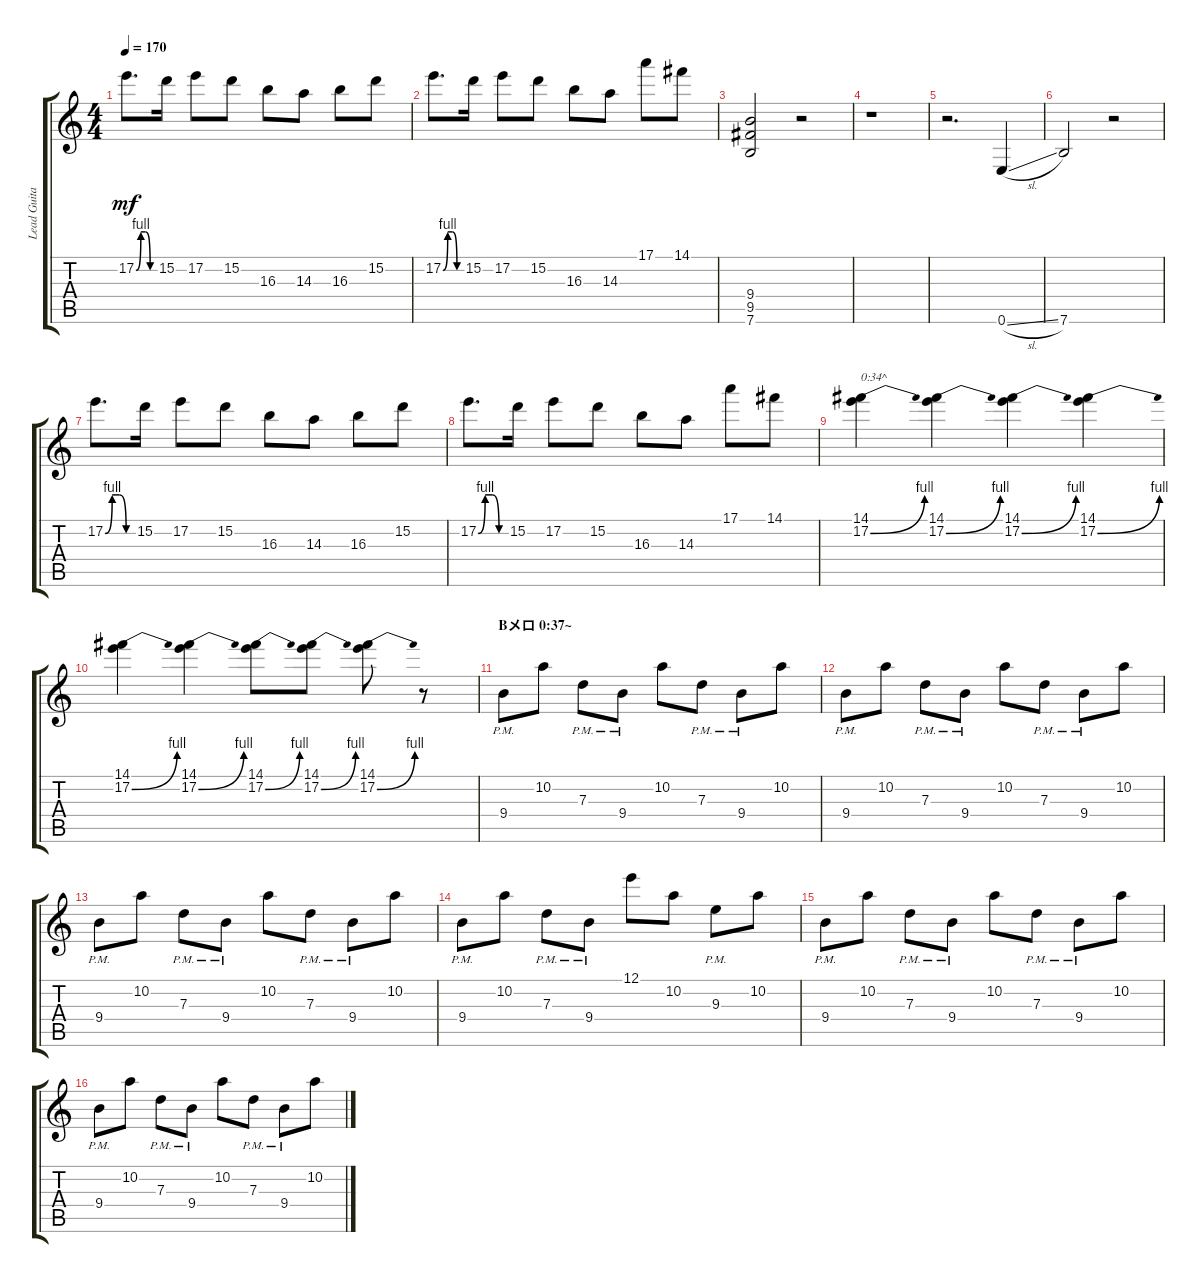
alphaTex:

\track ("Lead Guitar1" "Lead Guita") {instrument overdrivenguitar}
\staff {score tabs}
\tuning (E4 B3 G3 D3 A2 E2) {hide}
\ts (4 4)
\tempo 170
\clef g2
\ks c
17.2{be (custom 0 0 15 4 30 4 45 0 60 0)}.8{d dy mf} 15.2.16 17.2.8 15.2.8 16.3.8 14.3.8 16.3.8 15.2.8 |
17.2{be (custom 0 0 15 4 30 4 45 0 60 0)}.8{d} 15.2.16 17.2.8 15.2.8 16.3.8 14.3.8 17.1.8 14.1.8 |
(9.4 9.5 7.6).2 r.2 |
r.1 |
r.2{d} 0.6{sl}.4 |
7.6.2 r.2 |
17.2{be (custom 0 0 15 4 30 4 45 0 60 0)}.8{d} 15.2.16 17.2.8 15.2.8 16.3.8 14.3.8 16.3.8 15.2.8 |
17.2{be (custom 0 0 15 4 30 4 45 0 60 0)}.8{d} 15.2.16 17.2.8 15.2.8 16.3.8 14.3.8 17.1.8 14.1.8 |
(14.1 17.2{be (bend 0 0 60 4)}).4{txt "0:34^"} (14.1 17.2{be (bend 0 0 60 4)}).4 (14.1 17.2{be (bend 0 0 60 4)}).4 (14.1 17.2{be (bend 0 0 60 4)}).4 |
(14.1 17.2{be (bend 0 0 60 4)}).4 (14.1 17.2{be (bend 0 0 60 4)}).4 (14.1 17.2{be (bend 0 0 60 4)}).8 (14.1 17.2{be (bend 0 0 60 4)}).8 (14.1 17.2{be (bend 0 0 60 4)}).8 r.8 |
\section ("" "Bメロ 0:37~")
9.4{pm}.8 10.2.8 7.3{pm}.8 9.4{pm}.8 10.2.8 7.3{pm}.8 9.4{pm}.8 10.2.8 |
9.4{pm}.8 10.2.8 7.3{pm}.8 9.4{pm}.8 10.2.8 7.3{pm}.8 9.4{pm}.8 10.2.8 |
9.4{pm}.8 10.2.8 7.3{pm}.8 9.4{pm}.8 10.2.8 7.3{pm}.8 9.4{pm}.8 10.2.8 |
9.4{pm}.8 10.2.8 7.3{pm}.8 9.4{pm}.8 12.1.8 10.2.8 9.3{pm}.8 10.2.8 |
9.4{pm}.8 10.2.8 7.3{pm}.8 9.4{pm}.8 10.2.8 7.3{pm}.8 9.4{pm}.8 10.2.8 |
9.4{pm}.8 10.2.8 7.3{pm}.8 9.4{pm}.8 10.2.8 7.3{pm}.8 9.4{pm}.8 10.2.8
